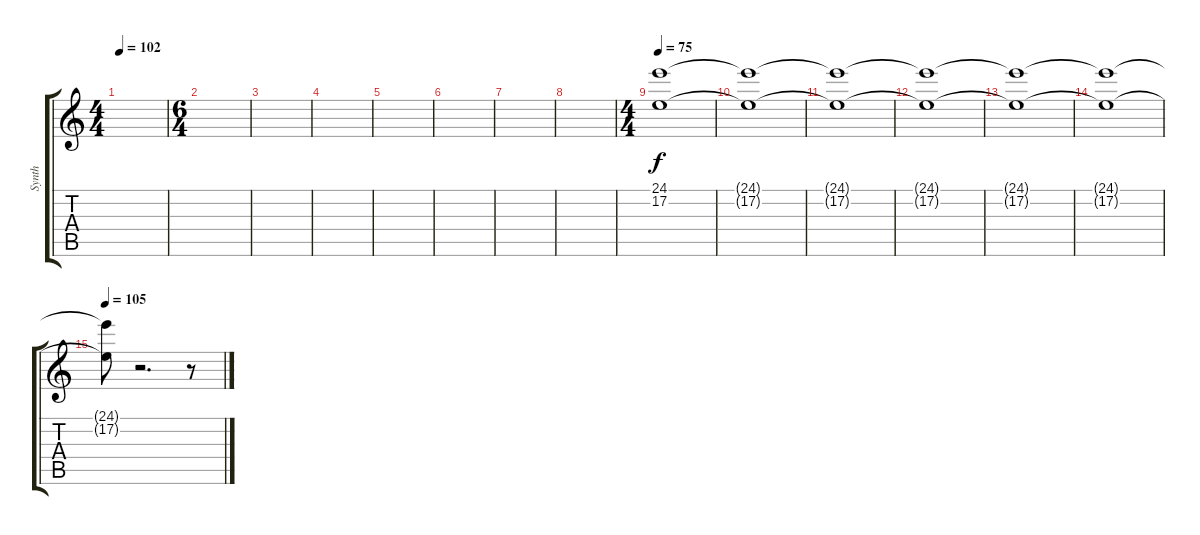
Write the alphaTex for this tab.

\track ("Synth" "Synth") {instrument pad2warm}
\staff {score tabs}
\tuning (E4 B3 G3 D3 A2 E2) {hide}
\ts (4 4)
\tempo 102
\clef g2
\ks c
|
\ts (6 4)
|
|
|
|
|
|
|
\ts (4 4)
\tempo 75
(24.1 17.2).1{volume 4 instrument stringensemble1} |
(24.1{t} 17.2{t}).1 |
(24.1{t} 17.2{t}).1 |
(24.1{t} 17.2{t}).1 |
(24.1{t} 17.2{t}).1 |
(24.1{t} 17.2{t}).1 |
\tempo 95
\tempo 105
(24.1{t} 17.2{t}).8 r.2{d} r.8
